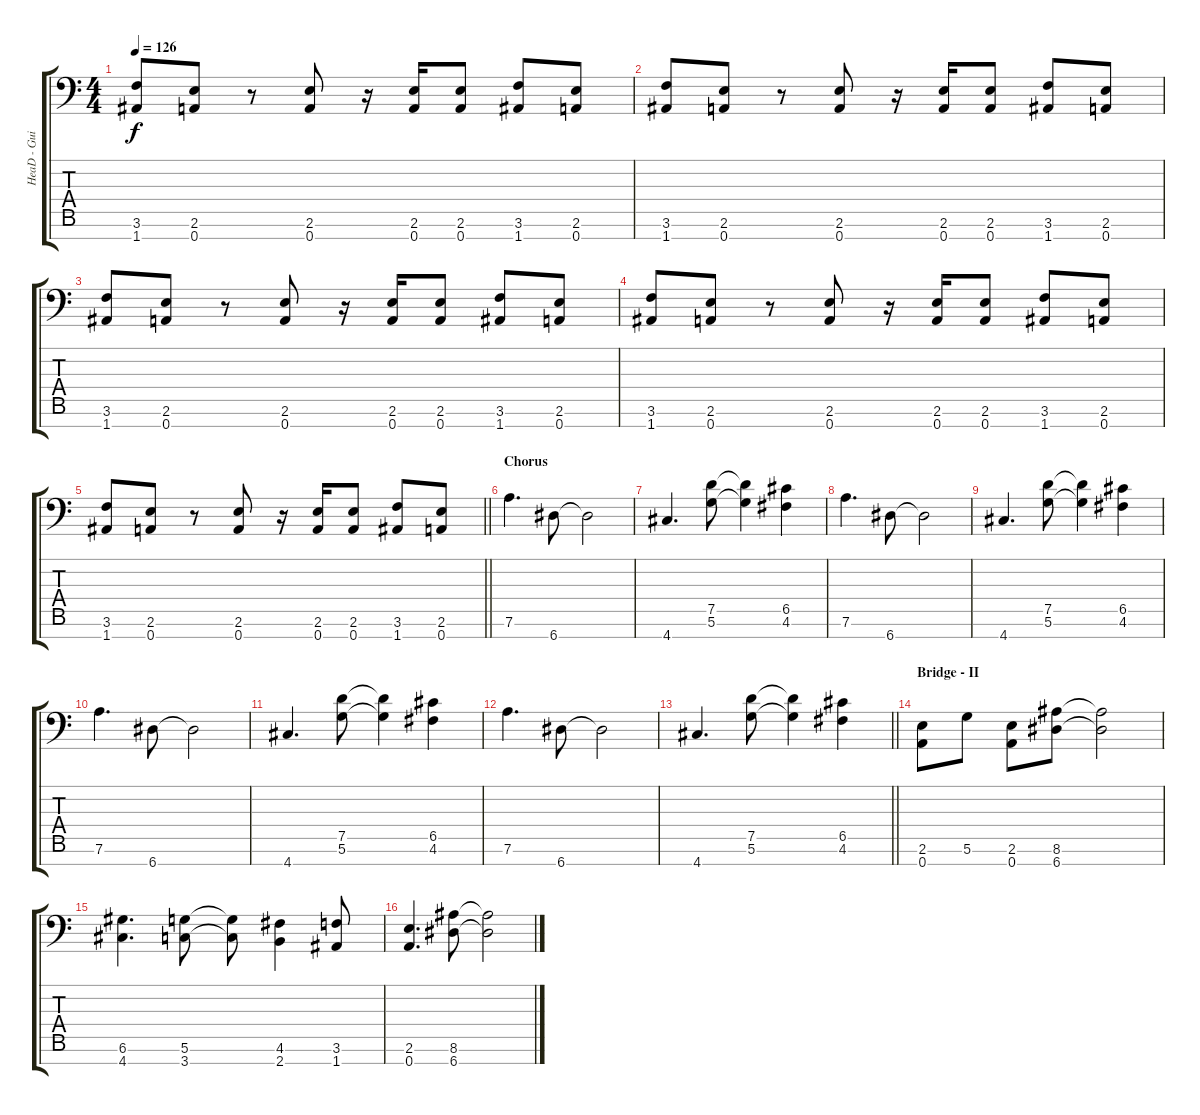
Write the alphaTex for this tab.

\track ("HeaD - GuitaR" "HeaD - Gui") {instrument distortionguitar}
\staff {score tabs}
\tuning (D4 A3 F3 C3 G2 D2 A1) {hide}
\ts (4 4)
\tempo 126
\clef f4
\ks c
(3.6 1.7).8{dy f} (2.6 0.7).8 r.8 (2.6 0.7).8 r.16 (2.6 0.7).16 (2.6 0.7).8 (3.6 1.7).8 (2.6 0.7).8 |
(3.6 1.7).8 (2.6 0.7).8 r.8 (2.6 0.7).8 r.16 (2.6 0.7).16 (2.6 0.7).8 (3.6 1.7).8 (2.6 0.7).8 |
(3.6 1.7).8 (2.6 0.7).8 r.8 (2.6 0.7).8 r.16 (2.6 0.7).16 (2.6 0.7).8 (3.6 1.7).8 (2.6 0.7).8 |
(3.6 1.7).8 (2.6 0.7).8 r.8 (2.6 0.7).8 r.16 (2.6 0.7).16 (2.6 0.7).8 (3.6 1.7).8 (2.6 0.7).8 |
\barLineRight lightlight
(3.6 1.7).8 (2.6 0.7).8 r.8 (2.6 0.7).8 r.16 (2.6 0.7).16 (2.6 0.7).8 (3.6 1.7).8 (2.6 0.7).8 |
\section ("" "Chorus")
7.6.4{d} 6.7.8 6.7{t}.2 |
4.7.4{d} (7.5 5.6).8 (7.5{t} 5.6{t}).4 (6.5 4.6).4 |
7.6.4{d} 6.7.8 6.7{t}.2 |
4.7.4{d} (7.5 5.6).8 (7.5{t} 5.6{t}).4 (6.5 4.6).4 |
7.6.4{d} 6.7.8 6.7{t}.2 |
4.7.4{d} (7.5 5.6).8 (7.5{t} 5.6{t}).4 (6.5 4.6).4 |
7.6.4{d} 6.7.8 6.7{t}.2 |
\barLineRight lightlight
4.7.4{d} (7.5 5.6).8 (7.5{t} 5.6{t}).4 (6.5 4.6).4 |
\section ("" "Bridge - II")
(2.6 0.7).8 5.6.8 (2.6 0.7).8 (8.6 6.7).8 (8.6{t} 6.7{t}).2 |
(6.6 4.7).4{d} (5.6 3.7).8 (5.6{t} 3.7{t}).8 (4.6 2.7).4 (3.6 1.7).8 |
(2.6 0.7).4{d} (8.6 6.7).8 (8.6{t} 6.7{t}).2
